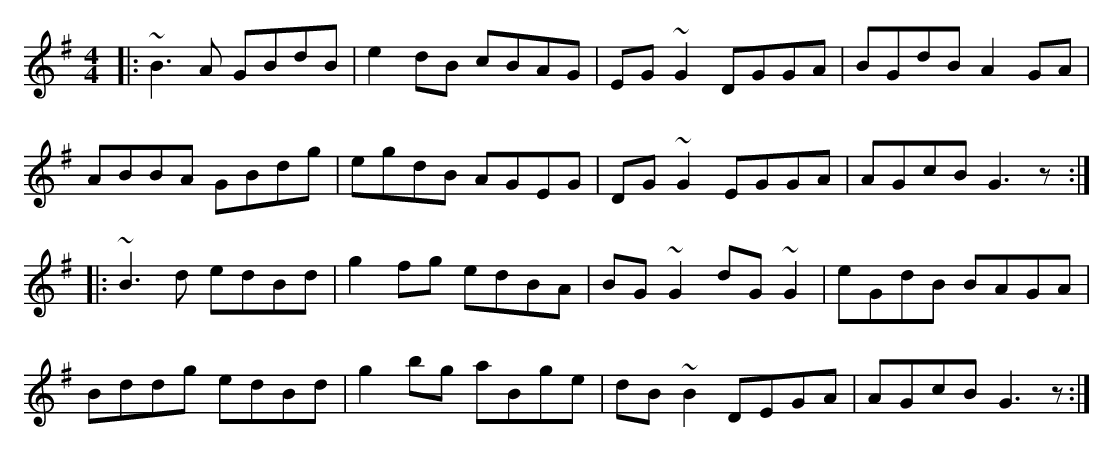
X:1
M:4/4
K:G
|:~B3A GBdB|e2dB cBAG|EG~G2 DGGA|BGdB A2GA|
ABBA GBdg|egdB AGEG|DG~G2 EGGA|AGcB G3z:|
|:~B3d edBd|g2fg edBA|BG~G2 dG~G2|eGdB BAGA|
Bddg edBd|g2bg aBge|dB~B2 DEGA|AGcB G3z:|
